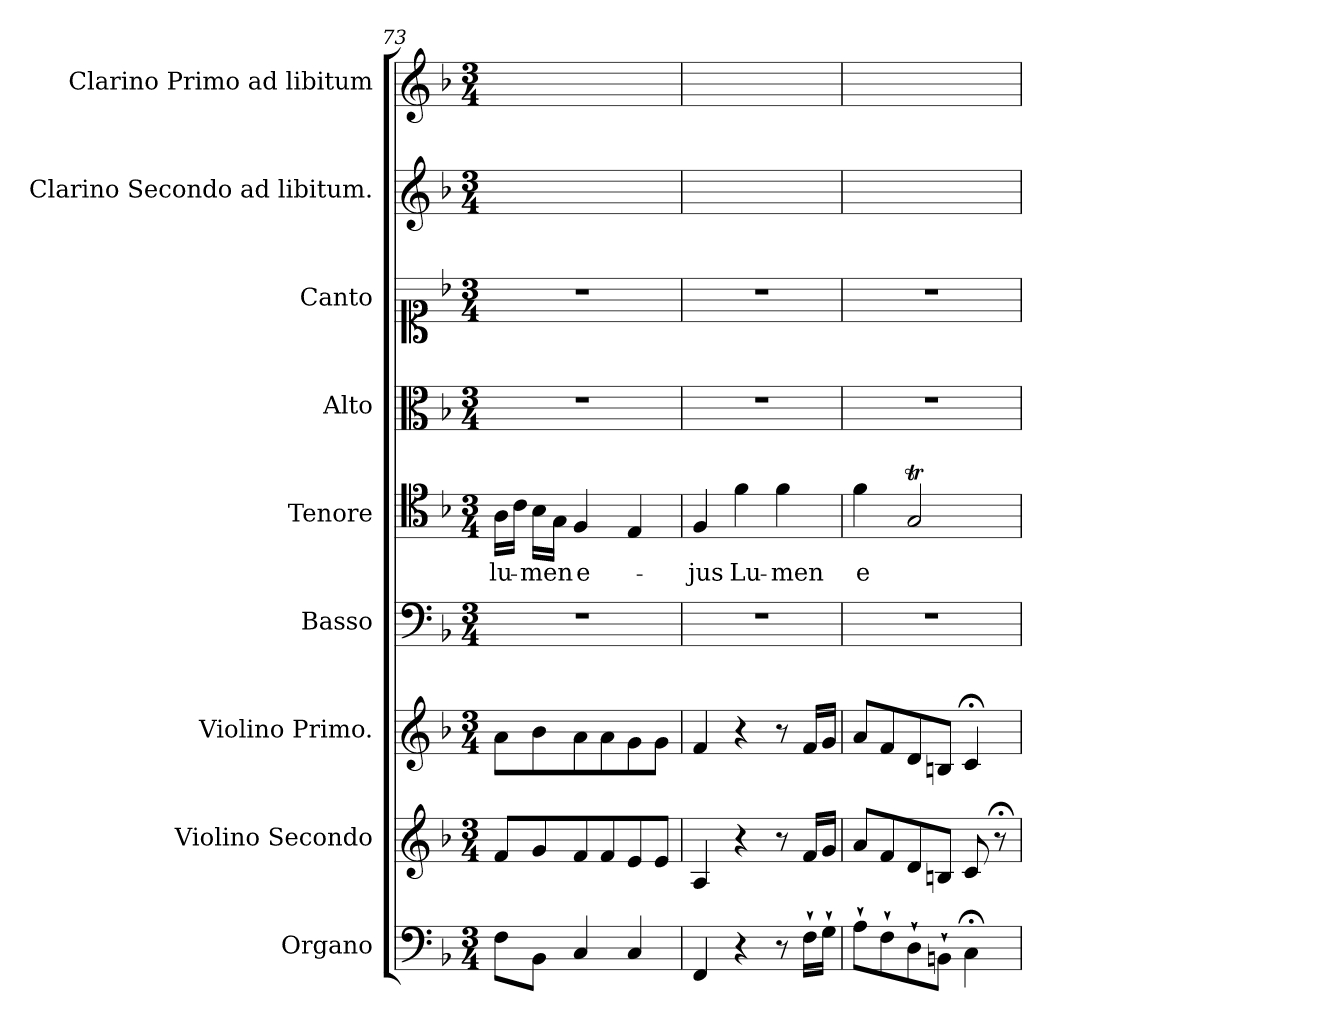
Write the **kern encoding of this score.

**kern	**dynam	**kern	**dynam	**kern	**kern	**kern	**text	**kern	**kern	**kern	**kern
*part9	*part9	*part8	*part8	*part7	*part6	*part5	*part5	*part4	*part3	*part2	*part1
*staff9	*staff9	*staff8	*staff8	*staff7	*staff6	*staff5	*staff5	*staff4	*staff3	*staff2	*staff1
*I"Organo	*	*I"Violino Secondo	*	*I"Violino Primo.	*I"Basso	*I"Tenore	*	*I"Alto	*I"Canto	*I"Clarino Secondo ad libitum.	*I"Clarino Primo ad libitum
*I'org	*	*	*	*I'vl I	*I'B	*I'T	*	*I'A	*I'C	*I'clno II	*I'clno I
*clefF4	*	*clefG2	*	*clefG2	*clefF4	*clefC4	*	*clefC3	*clefC1	*clefG2	*clefG2
*k[b-]	*	*k[b-]	*	*k[b-]	*k[b-]	*k[b-]	*	*k[b-]	*k[b-]	*k[b-]	*k[b-]
*F:	*	*F:	*	*F:	*F:	*F:	*	*F:	*F:	*F:	*F:
*M3/4	*	*M3/4	*	*M3/4	*M3/4	*M3/4	*	*M3/4	*M3/4	*M3/4	*M3/4
=73	=73	=73	=73	=73	=73	=73	=73	=73	=73	=73	=73
8F\L	.	8f/L	.	8a\L	2.r	16A\LL	lu-	2.r	2.r	2.ryy	2.ryy
.	.	.	.	.	.	16c\JJ	.	.	.	.	.
8BB-\J	.	8g/	.	8b-\	.	16B-\LL	-men	.	.	.	.
.	.	.	.	.	.	16G\JJ	.	.	.	.	.
4C/	.	8f/	.	8a\	.	4F/	e-	.	.	.	.
.	.	8f/	.	8a\	.	.	.	.	.	.	.
4C/	.	8e/	.	8g\	.	4E/	.	.	.	.	.
.	.	8e/J	.	8g\J	.	.	.	.	.	.	.
=74	=74	=74	=74	=74	=74	=74	=74	=74	=74	=74	=74
4FF/	.	4A/	.	4f/	2.r	4F/	-jus	2.r	2.r	2.ryy	2.ryy
4r	.	4r	.	4r	.	4f\	Lu-	.	.	.	.
8r	.	8r	.	8r	.	4f\	-men	.	.	.	.
!	!	!	!LO:DY:b	!	!	!	!	!	!	!	!
16F`\LL	.	16f/LL	f&colon;	16f/LL	.	.	.	.	.	.	.
!	!LO:DY:b	!	!	!	!	!	!	!	!	!	!
16G`\JJ	for&colon;	16g/JJ	.	16g/JJ	.	.	.	.	.	.	.
=75	=75	=75	=75	=75	=75	=75	=75	=75	=75	=75	=75
8A`\L	.	8a/L	.	8a/L	2.r	4f\	e	2.r	2.r	2.ryy	2.ryy
!	!LO:DY:b	!	!	!	!	!	!	!	!	!	!
8F`\	p&colon;	8f/	.	8f/	.	.	.	.	.	.	.
8D`\	.	8d/	.	8d/	.	2GT/	.	.	.	.	.
8BBn`\J	.	8Bn/J	.	8Bn/J	.	.	.	.	.	.	.
4C;<\	.	8c/	.	4c;</	.	.	.	.	.	.	.
.	.	8r;<	.	.	.	.	.	.	.	.	.
=	=	=	=	=	=	=	=	=	=	=	=
*-	*-	*-	*-	*-	*-	*-	*-	*-	*-	*-	*-
